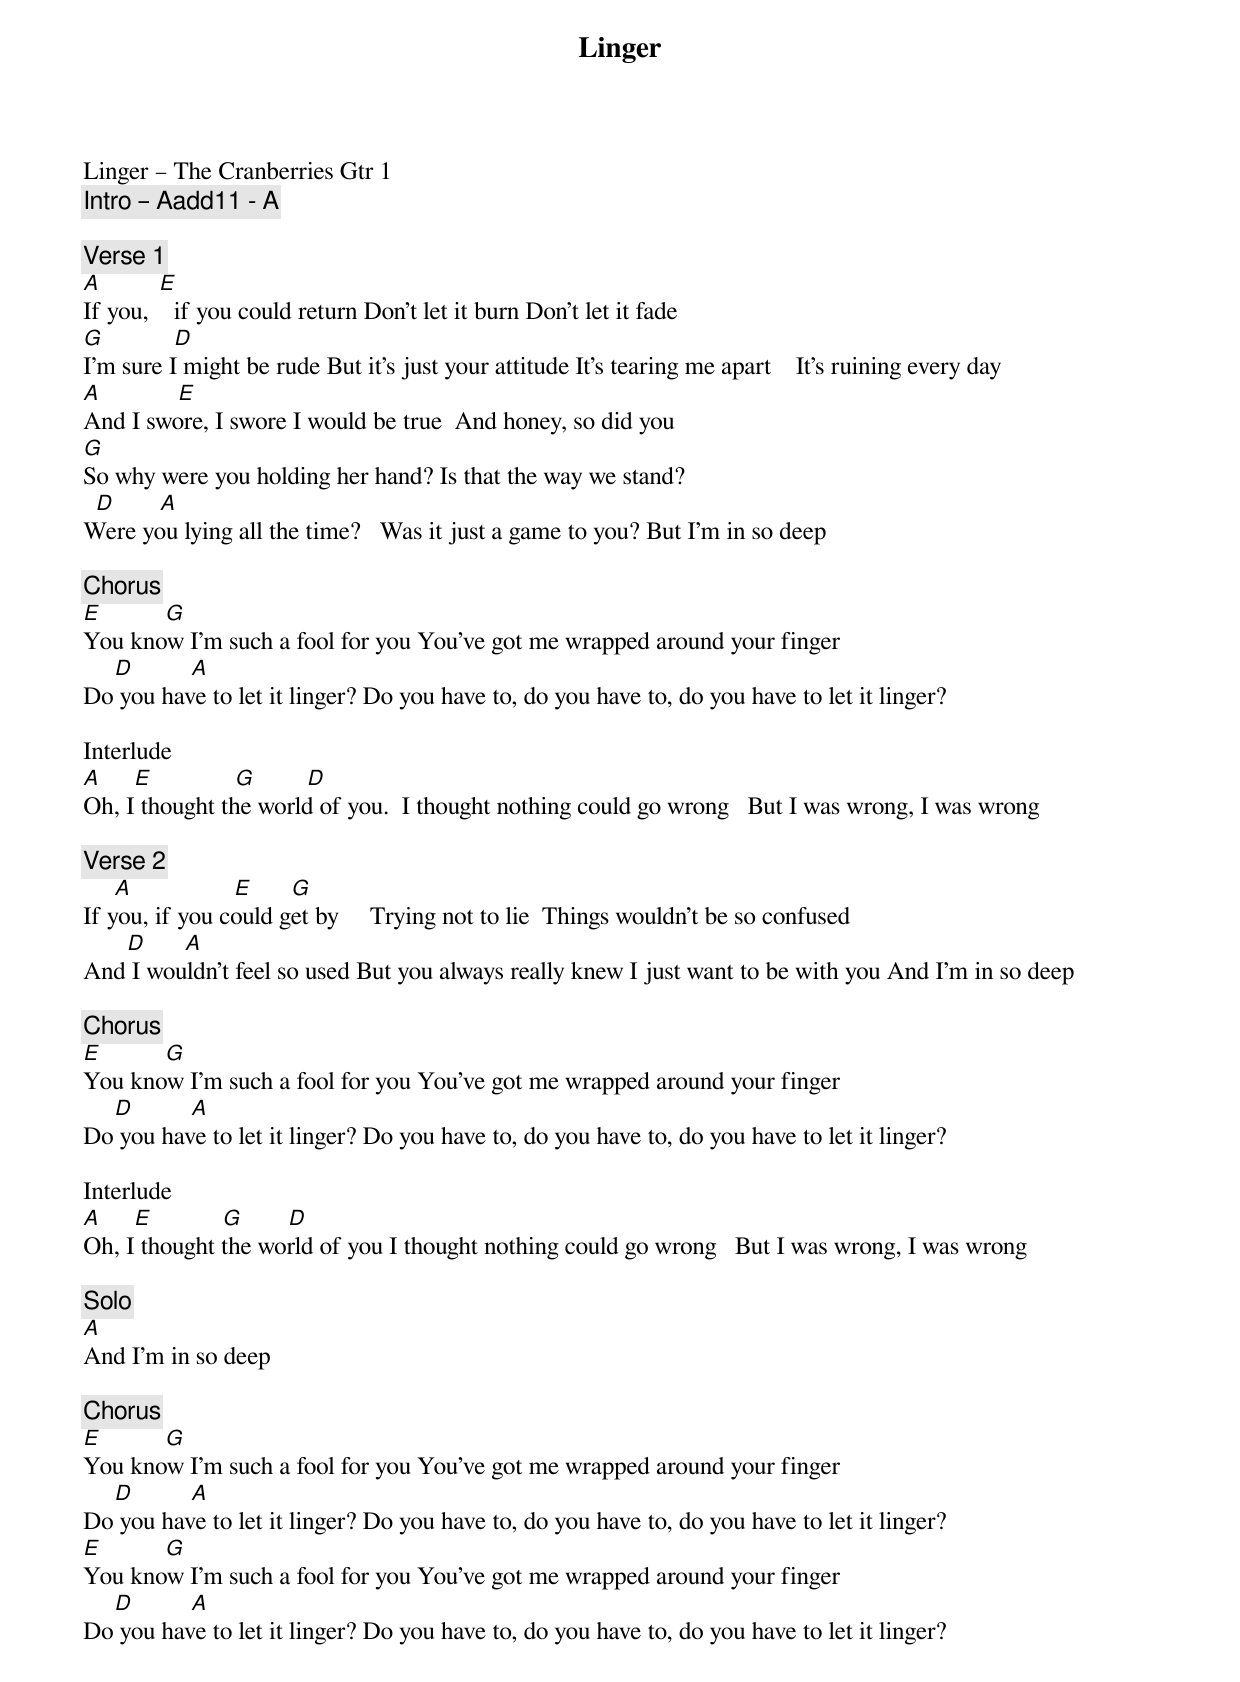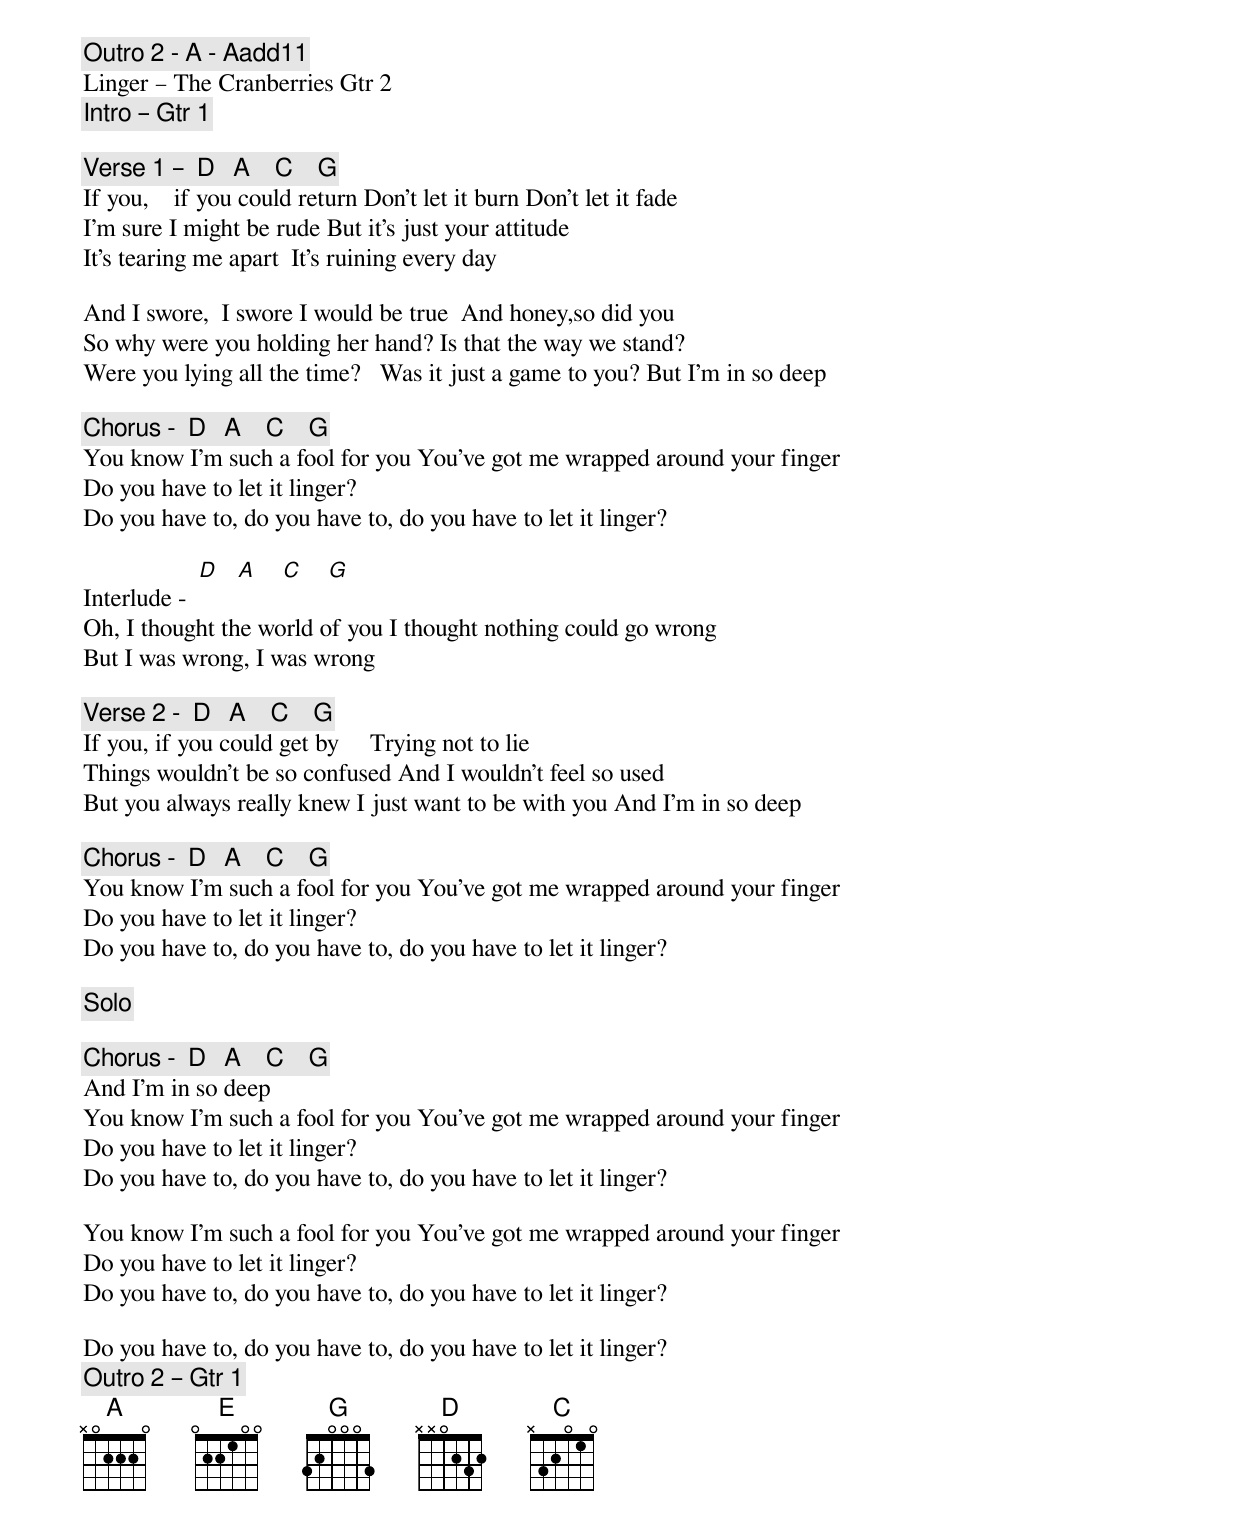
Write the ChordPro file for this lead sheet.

{title: Linger}
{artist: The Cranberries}
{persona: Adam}
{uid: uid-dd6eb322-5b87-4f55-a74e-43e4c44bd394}
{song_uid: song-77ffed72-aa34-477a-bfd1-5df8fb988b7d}


Linger – The Cranberries	Gtr 1
{comment: Intro – Aadd11 - A}

{comment: Verse 1}
[A]   						[E]
If you,    if you could return	Don't let it burn	Don't let it fade
[G]    							[D]
I'm sure I might be rude	But it's just your attitude It's tearing me apart    It's ruining every day
[A]   									[E]
And I swore, I swore I would be true 	And honey, so did you
[G]
So why were you holding her hand?	Is that the way we stand?
  [D]							[A]
Were you lying all the time?	  Was it just a game to you?	But I'm in so deep

{comment: Chorus}
[E]		   					[G]
You know I'm such a fool for you	You've got me wrapped around your finger
			  [D]									[A]
Do you have to let it linger?	Do you have to, do you have to, do you have to let it linger?

Interlude
[A]    	[E]   							   [G] 				  	[D]
Oh, I thought the world of you.  I thought nothing could go wrong   But I was wrong, I was wrong

{comment: Verse 2}
     [A]   					        [E] 					[G]
If you, if you could get by     Trying not to lie 	Things wouldn't be so confused
							[D]						[A]
And I wouldn't feel so used	But you always really knew	I just want to be with you And I'm in so deep

{comment: Chorus}
[E]		   					[G]
You know I'm such a fool for you	You've got me wrapped around your finger
			  [D]									[A]
Do you have to let it linger?	Do you have to, do you have to, do you have to let it linger?

Interlude
[A]    	[E]   								[G] 				  [D]
Oh, I thought the world of you	I thought nothing could go wrong   But I was wrong, I was wrong

{comment: Solo}
[A]
And I'm in so deep

{comment: Chorus}
[E]		   					[G]
You know I'm such a fool for you	You've got me wrapped around your finger
			  [D]									[A]
Do you have to let it linger?	Do you have to, do you have to, do you have to let it linger?
[E]		   					[G]
You know I'm such a fool for you	You've got me wrapped around your finger
			  [D]									[A]
Do you have to let it linger?	Do you have to, do you have to, do you have to let it linger?
{comment: Outro 2 - A - Aadd11}
Linger – The Cranberries	Gtr 2
{comment: Intro – Gtr 1}

{comment: Verse 1 –  D   A    C    G}
If you,    if you could return	Don't let it burn	Don't let it fade
I'm sure I might be rude	But it's just your attitude
It's tearing me apart 	It's ruining every day

And I swore, 	I swore I would be true 	And honey,so did you
So why were you holding her hand?	Is that the way we stand?
Were you lying all the time?	  Was it just a game to you?	But I'm in so deep

{comment: Chorus -  D   A    C    G}
You know I'm such a fool for you	You've got me wrapped around your finger
Do you have to let it linger?
Do you have to, do you have to, do you have to let it linger?

Interlude -  [D]   [A]    [C]    [G]
Oh, I thought the world of you	I thought nothing could go wrong
But I was wrong, I was wrong

{comment: Verse 2 -  D   A    C    G}
If you, if you could get by     Trying not to lie
Things wouldn't be so confused	And I wouldn't feel so used
But you always really knew	I just want to be with you	And I'm in so deep

{comment: Chorus -  D   A    C    G}
You know I'm such a fool for you	You've got me wrapped around your finger
Do you have to let it linger?
Do you have to, do you have to, do you have to let it linger?

{comment: Solo}

{comment: Chorus -  D   A    C    G}
And I'm in so deep
You know I'm such a fool for you	You've got me wrapped around your finger
Do you have to let it linger?
Do you have to, do you have to, do you have to let it linger?

You know I'm such a fool for you	You've got me wrapped around your finger
Do you have to let it linger?
Do you have to, do you have to, do you have to let it linger?

Do you have to, do you have to, do you have to let it linger?
{comment: Outro 2 – Gtr 1}
